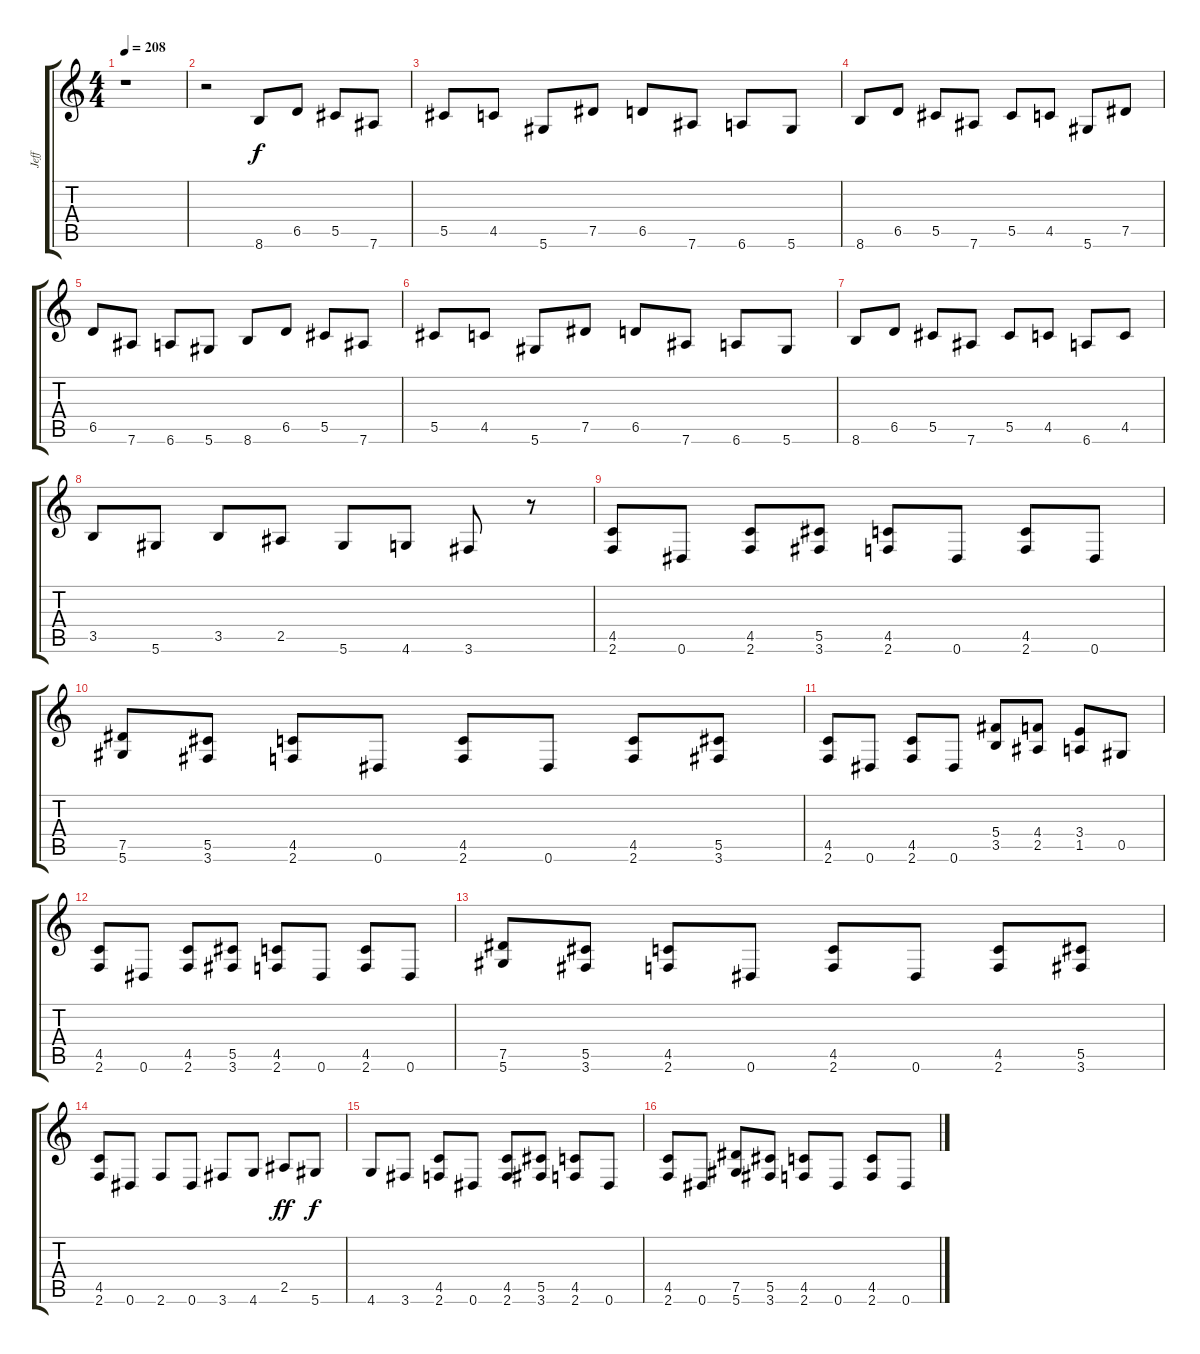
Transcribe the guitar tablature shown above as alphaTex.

\track ("Jeff" "Jeff") {instrument distortionguitar}
\staff {score tabs}
\tuning (Eb4 Bb3 Gb3 Db3 Ab2 Eb2) {hide}
\ts (4 4)
\tempo 208
\clef g2
\ks c
r.1{dy f instrument distortionguitar} |
r.2 8.6.8 6.5.8 5.5.8 7.6.8 |
5.5.8 4.5.8 5.6.8 7.5.8 6.5.8 7.6.8 6.6.8 5.6.8 |
8.6.8 6.5.8 5.5.8 7.6.8 5.5.8 4.5.8 5.6.8 7.5.8 |
6.5.8 7.6.8 6.6.8 5.6.8 8.6.8 6.5.8 5.5.8 7.6.8 |
5.5.8 4.5.8 5.6.8 7.5.8 6.5.8 7.6.8 6.6.8 5.6.8 |
8.6.8 6.5.8 5.5.8 7.6.8 5.5.8 4.5.8 6.6.8 4.5.8 |
3.5.8 5.6.8 3.5.8 2.5.8 5.6.8 4.6.8 3.6.8 r.8 |
(4.5 2.6).8 0.6.8 (4.5 2.6).8 (5.5 3.6).8 (4.5 2.6).8 0.6.8 (4.5 2.6).8 0.6.8 |
(7.5 5.6).8 (5.5 3.6).8 (4.5 2.6).8 0.6.8 (4.5 2.6).8 0.6.8 (4.5 2.6).8 (5.5 3.6).8 |
(4.5 2.6).8 0.6.8 (4.5 2.6).8 0.6.8 (5.4 3.5).8 (4.4 2.5).8 (3.4 1.5).8 0.5.8 |
(4.5 2.6).8 0.6.8 (4.5 2.6).8 (5.5 3.6).8 (4.5 2.6).8 0.6.8 (4.5 2.6).8 0.6.8 |
(7.5 5.6).8 (5.5 3.6).8 (4.5 2.6).8 0.6.8 (4.5 2.6).8 0.6.8 (4.5 2.6).8 (5.5 3.6).8 |
(4.5 2.6).8 0.6.8 2.6.8 0.6.8 3.6.8 4.6.8 2.5.8{dy ff} 5.6.8{dy f} |
4.6.8 3.6.8 (4.5 2.6).8 0.6.8 (4.5 2.6).8 (5.5 3.6).8 (4.5 2.6).8 0.6.8 |
(4.5 2.6).8 0.6.8 (7.5 5.6).8 (5.5 3.6).8 (4.5 2.6).8 0.6.8 (4.5 2.6).8 0.6.8
